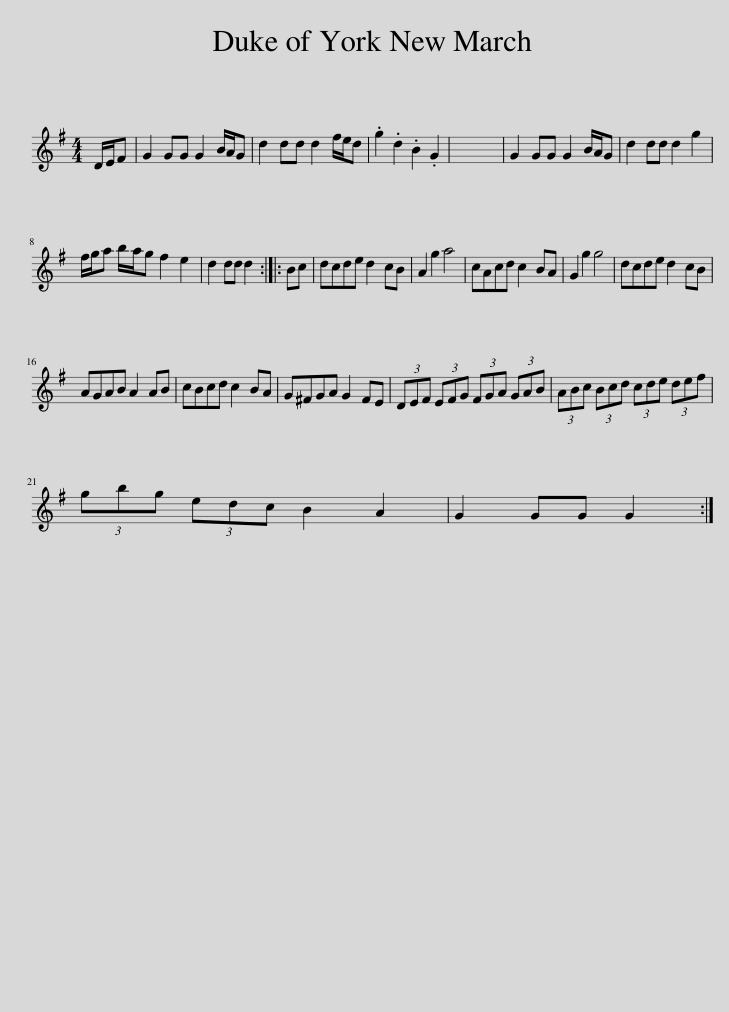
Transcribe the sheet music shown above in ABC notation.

X:1
L:1/8
M:4/4
I:linebreak $
K:G
V:1 treble
V:1
 D/E/F | G2 GG G2 B/A/G | d2 dd d2 f/e/d | .g2 .d2 .B2 .G2 | x8 | %5
 G2 GG G2 B/A/G | d2 dd d2 g2 |$ f/g/a b/a/g f2 e2 | d2 dd d2 :: Bc | %10
 dcde d2 cB | A2 g2 a4 | cAcd c2 BA | G2 g2 g4 | dcde d2 cB |$ %15
 AGAB A2 AB | cBcd c2 BA | G^FGA G2 FE | (3DEF (3EFG (3FGA (3GAB | (3ABc (3Bcd (3cde (3def |$ %20
 (3gbg (3edc B2 A2 | G2 GG G2 :| %22
